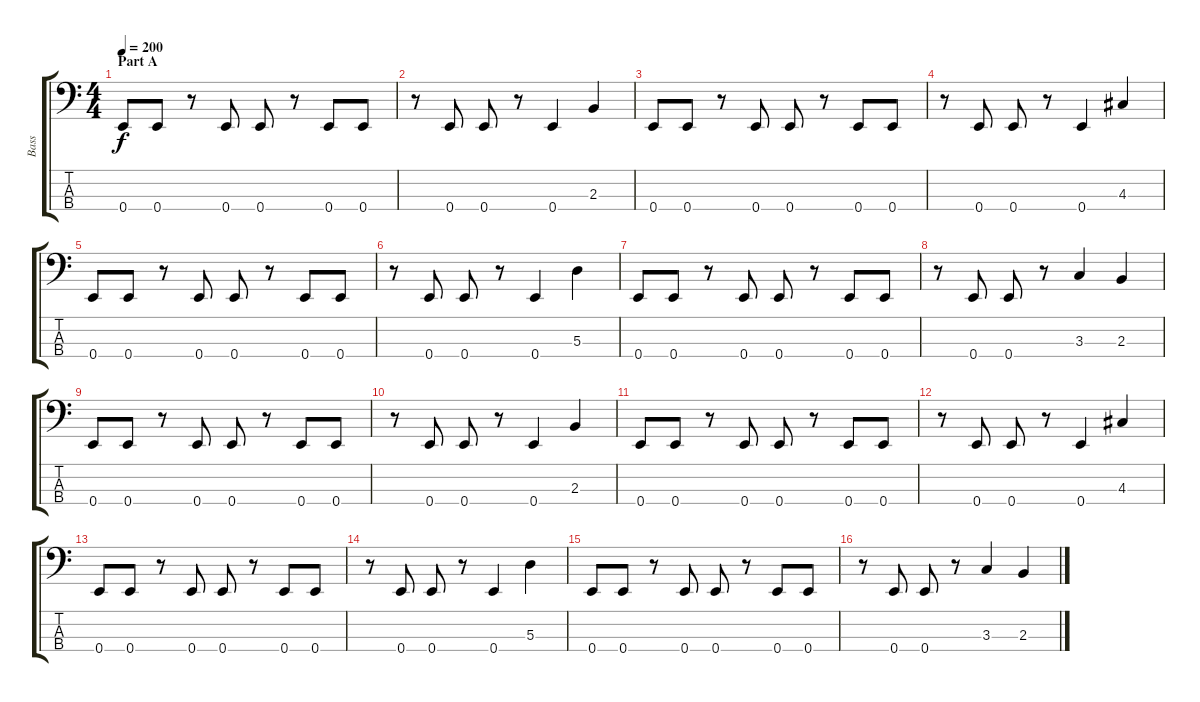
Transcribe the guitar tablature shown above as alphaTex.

\track ("Bass" "Bass") {instrument electricbasspick}
\staff {score tabs}
\tuning (G2 D2 A1 E1) {hide}
\ts (4 4)
\section ("" "Part A")
\tempo 200
\clef f4
\ks c
0.4.8{dy f} 0.4.8 r.8 0.4.8 0.4.8 r.8 0.4.8 0.4.8 |
r.8 0.4.8 0.4.8 r.8 0.4.4 2.3.4 |
0.4.8 0.4.8 r.8 0.4.8 0.4.8 r.8 0.4.8 0.4.8 |
r.8 0.4.8 0.4.8 r.8 0.4.4 4.3.4 |
0.4.8 0.4.8 r.8 0.4.8 0.4.8 r.8 0.4.8 0.4.8 |
r.8 0.4.8 0.4.8 r.8 0.4.4 5.3.4 |
0.4.8 0.4.8 r.8 0.4.8 0.4.8 r.8 0.4.8 0.4.8 |
r.8 0.4.8 0.4.8 r.8 3.3.4 2.3.4 |
0.4.8 0.4.8 r.8 0.4.8 0.4.8 r.8 0.4.8 0.4.8 |
r.8 0.4.8 0.4.8 r.8 0.4.4 2.3.4 |
0.4.8 0.4.8 r.8 0.4.8 0.4.8 r.8 0.4.8 0.4.8 |
r.8 0.4.8 0.4.8 r.8 0.4.4 4.3.4 |
0.4.8 0.4.8 r.8 0.4.8 0.4.8 r.8 0.4.8 0.4.8 |
r.8 0.4.8 0.4.8 r.8 0.4.4 5.3.4 |
0.4.8 0.4.8 r.8 0.4.8 0.4.8 r.8 0.4.8 0.4.8 |
r.8 0.4.8 0.4.8 r.8 3.3.4 2.3.4
